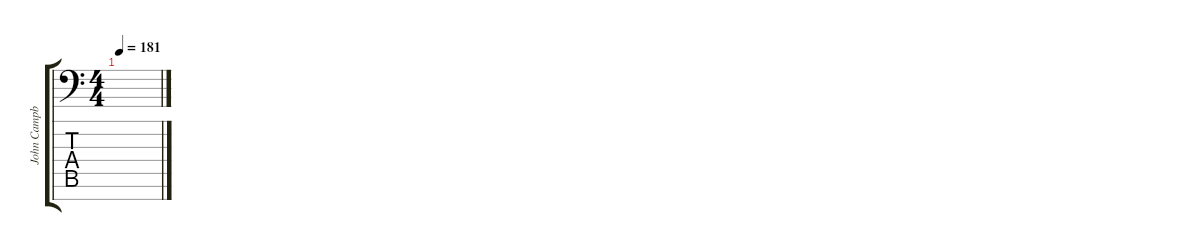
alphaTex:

\track ("John Campbell - Bass" "John Campb") {instrument overdrivenguitar}
\staff {score tabs}
\tuning (G2 D2 A1 D1 C-1 C-1 C-1) {hide}
\ts (4 4)
\tempo 181
\clef f4
\ks c
